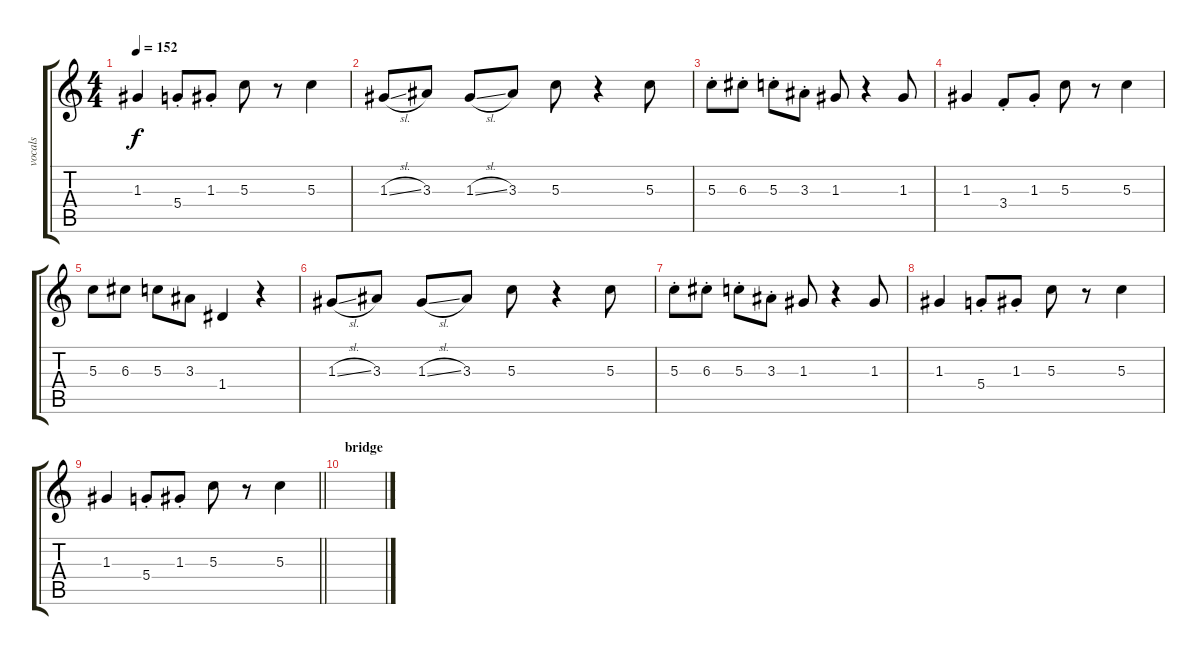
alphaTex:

\track ("vocals" "vocals") {instrument choiraahs}
\staff {score tabs}
\tuning (E5 B4 G4 D4 A3 E3) {hide}
\ts (4 4)
\tempo 152
\clef g2
\ks c
1.3.4{dy f} 5.4{st}.8 1.3{st}.8 5.3.8 r.8 5.3.4 |
1.3{sl}.8 3.3.8 1.3{sl}.8 3.3.8 5.3.8 r.4 5.3.8 |
5.3{st}.8 6.3{st}.8 5.3{st}.8 3.3{st}.8 1.3.8 r.4 1.3.8 |
1.3.4 3.4{st}.8 1.3{st}.8 5.3.8 r.8 5.3.4 |
5.3.8 6.3.8 5.3.8 3.3.8 1.4.4 r.4 |
1.3{sl}.8 3.3.8 1.3{sl}.8 3.3.8 5.3.8 r.4 5.3.8 |
5.3{st}.8 6.3{st}.8 5.3{st}.8 3.3{st}.8 1.3.8 r.4 1.3.8 |
1.3.4 5.4{st}.8 1.3{st}.8 5.3.8 r.8 5.3.4 |
\barLineRight lightlight
1.3.4 5.4{st}.8 1.3{st}.8 5.3.8 r.8 5.3.4 |
\section ("" "bridge")
